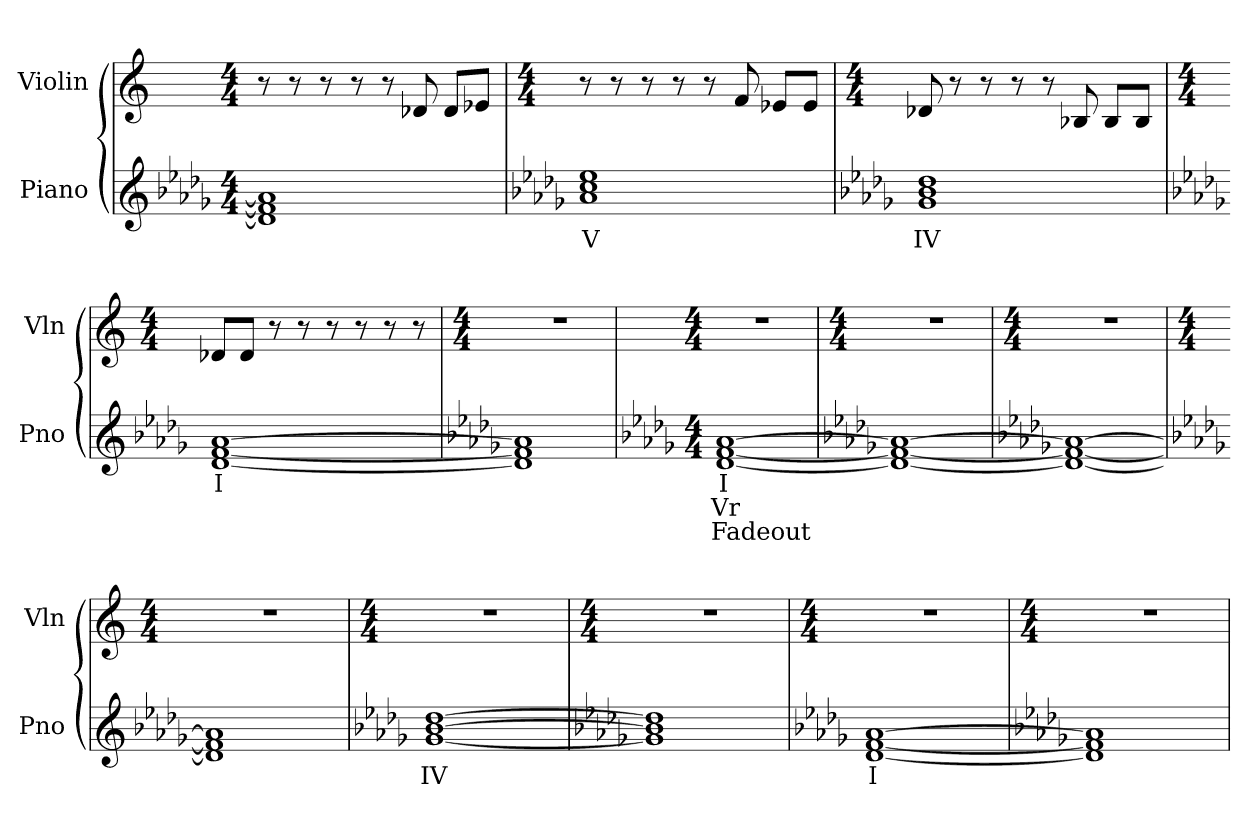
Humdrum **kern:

**kern	**text	**text	**text	**kern
*part2	*part2	*part2	*part2	*part1
*staff2	*staff2	*staff2	*staff2	*staff1
*I"Piano	*	*	*	*I"Violin
*I'Pno	*	*	*	*I'Vln
*k[b-e-a-d-g-]	*	*	*	*
*D-:	*	*	*	*
*M4/4	*	*	*	*M4/4
=	=	=	=	=
1d-] 1f] 1a-]	.	.	.	8r
.	.	.	.	8r
.	.	.	.	8r
.	.	.	.	8r
.	.	.	.	8r
.	.	.	.	8d-X
.	.	.	.	8d-L
.	.	.	.	8e-XJ
=	=	=	=	=
*k[b-e-a-d-g-]	*	*	*	*
*D-:	*	*	*	*
*	*	*	*	*M4/4
1a- 1cc 1ee-	V	.	.	8r
.	.	.	.	8r
.	.	.	.	8r
.	.	.	.	8r
.	.	.	.	8r
.	.	.	.	8f
.	.	.	.	8e-XL
.	.	.	.	8e-J
=	=	=	=	=
*k[b-e-a-d-g-]	*	*	*	*
*D-:	*	*	*	*
*	*	*	*	*M4/4
1g- 1b- 1dd-	IV	.	.	8d-X
.	.	.	.	8r
.	.	.	.	8r
.	.	.	.	8r
.	.	.	.	8r
.	.	.	.	8B-X
.	.	.	.	8B-L
.	.	.	.	8B-J
=	=	=	=	=
*k[b-e-a-d-g-]	*	*	*	*
*D-:	*	*	*	*
*	*	*	*	*M4/4
[1d- [1f [1a-	I	.	.	8d-XL
.	.	.	.	8d-J
.	.	.	.	8r
.	.	.	.	8r
.	.	.	.	8r
.	.	.	.	8r
.	.	.	.	8r
.	.	.	.	8r
=	=	=	=	=
*k[b-e-a-d-g-]	*	*	*	*
*D-:	*	*	*	*
*	*	*	*	*M4/4
1d-] 1f] 1a-]	.	.	.	1r
=	=	=	=	=
*k[b-e-a-d-g-]	*	*	*	*
*D-:	*	*	*	*
*M4/4	*	*	*	*M4/4
[1d- [1f [1a-	I	Vr	Fadeout	1r
=	=	=	=	=
*k[b-e-a-d-g-]	*	*	*	*
*D-:	*	*	*	*
*	*	*	*	*M4/4
1d-_ 1f_ 1a-_	.	.	.	1r
=	=	=	=	=
*k[b-e-a-d-g-]	*	*	*	*
*D-:	*	*	*	*
*	*	*	*	*M4/4
1d-_ 1f_ 1a-_	.	.	.	1r
=	=	=	=	=
*k[b-e-a-d-g-]	*	*	*	*
*D-:	*	*	*	*
*	*	*	*	*M4/4
1d-] 1f] 1a-]	.	.	.	1r
=	=	=	=	=
*k[b-e-a-d-g-]	*	*	*	*
*D-:	*	*	*	*
*	*	*	*	*M4/4
[1g- [1b- [1dd-	IV	.	.	1r
=	=	=	=	=
*k[b-e-a-d-g-]	*	*	*	*
*D-:	*	*	*	*
*	*	*	*	*M4/4
1g-] 1b-] 1dd-]	.	.	.	1r
=	=	=	=	=
*k[b-e-a-d-g-]	*	*	*	*
*D-:	*	*	*	*
*	*	*	*	*M4/4
[1d- [1f [1a-	I	.	.	1r
=	=	=	=	=
*k[b-e-a-d-g-]	*	*	*	*
*D-:	*	*	*	*
*	*	*	*	*M4/4
1d-] 1f] 1a-]	.	.	.	1r
=	=	=	=	=
*-	*-	*-	*-	*-
